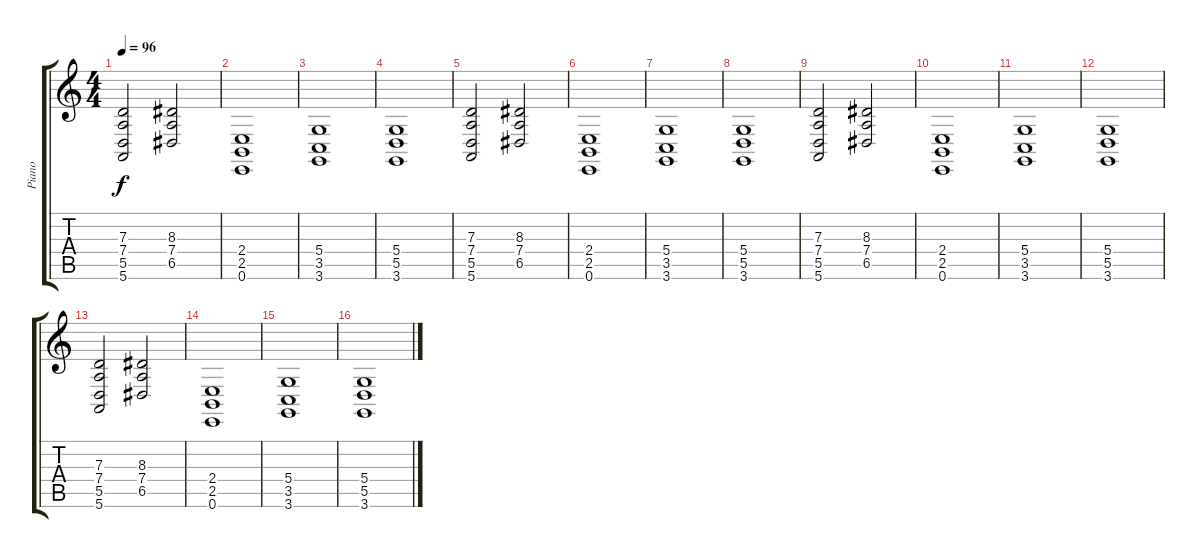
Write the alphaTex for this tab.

\track ("Piano" "Piano") {instrument acousticgrandpiano}
\staff {score tabs}
\tuning (E4 B3 G3 D3 A2 E2) {hide}
\ts (4 4)
\tempo 96
\clef g2
\ks c
(7.3 7.4 5.5 5.6).2{dy f} (8.3 7.4 6.5).2 |
(2.4 2.5 0.6).1 |
(5.4 3.5 3.6).1 |
(5.4 5.5 3.6).1 |
(7.3 7.4 5.5 5.6).2 (8.3 7.4 6.5).2 |
(2.4 2.5 0.6).1 |
(5.4 3.5 3.6).1 |
(5.4 5.5 3.6).1 |
(7.3 7.4 5.5 5.6).2 (8.3 7.4 6.5).2 |
(2.4 2.5 0.6).1 |
(5.4 3.5 3.6).1 |
(5.4 5.5 3.6).1 |
(7.3 7.4 5.5 5.6).2 (8.3 7.4 6.5).2 |
(2.4 2.5 0.6).1 |
(5.4 3.5 3.6).1 |
(5.4 5.5 3.6).1
